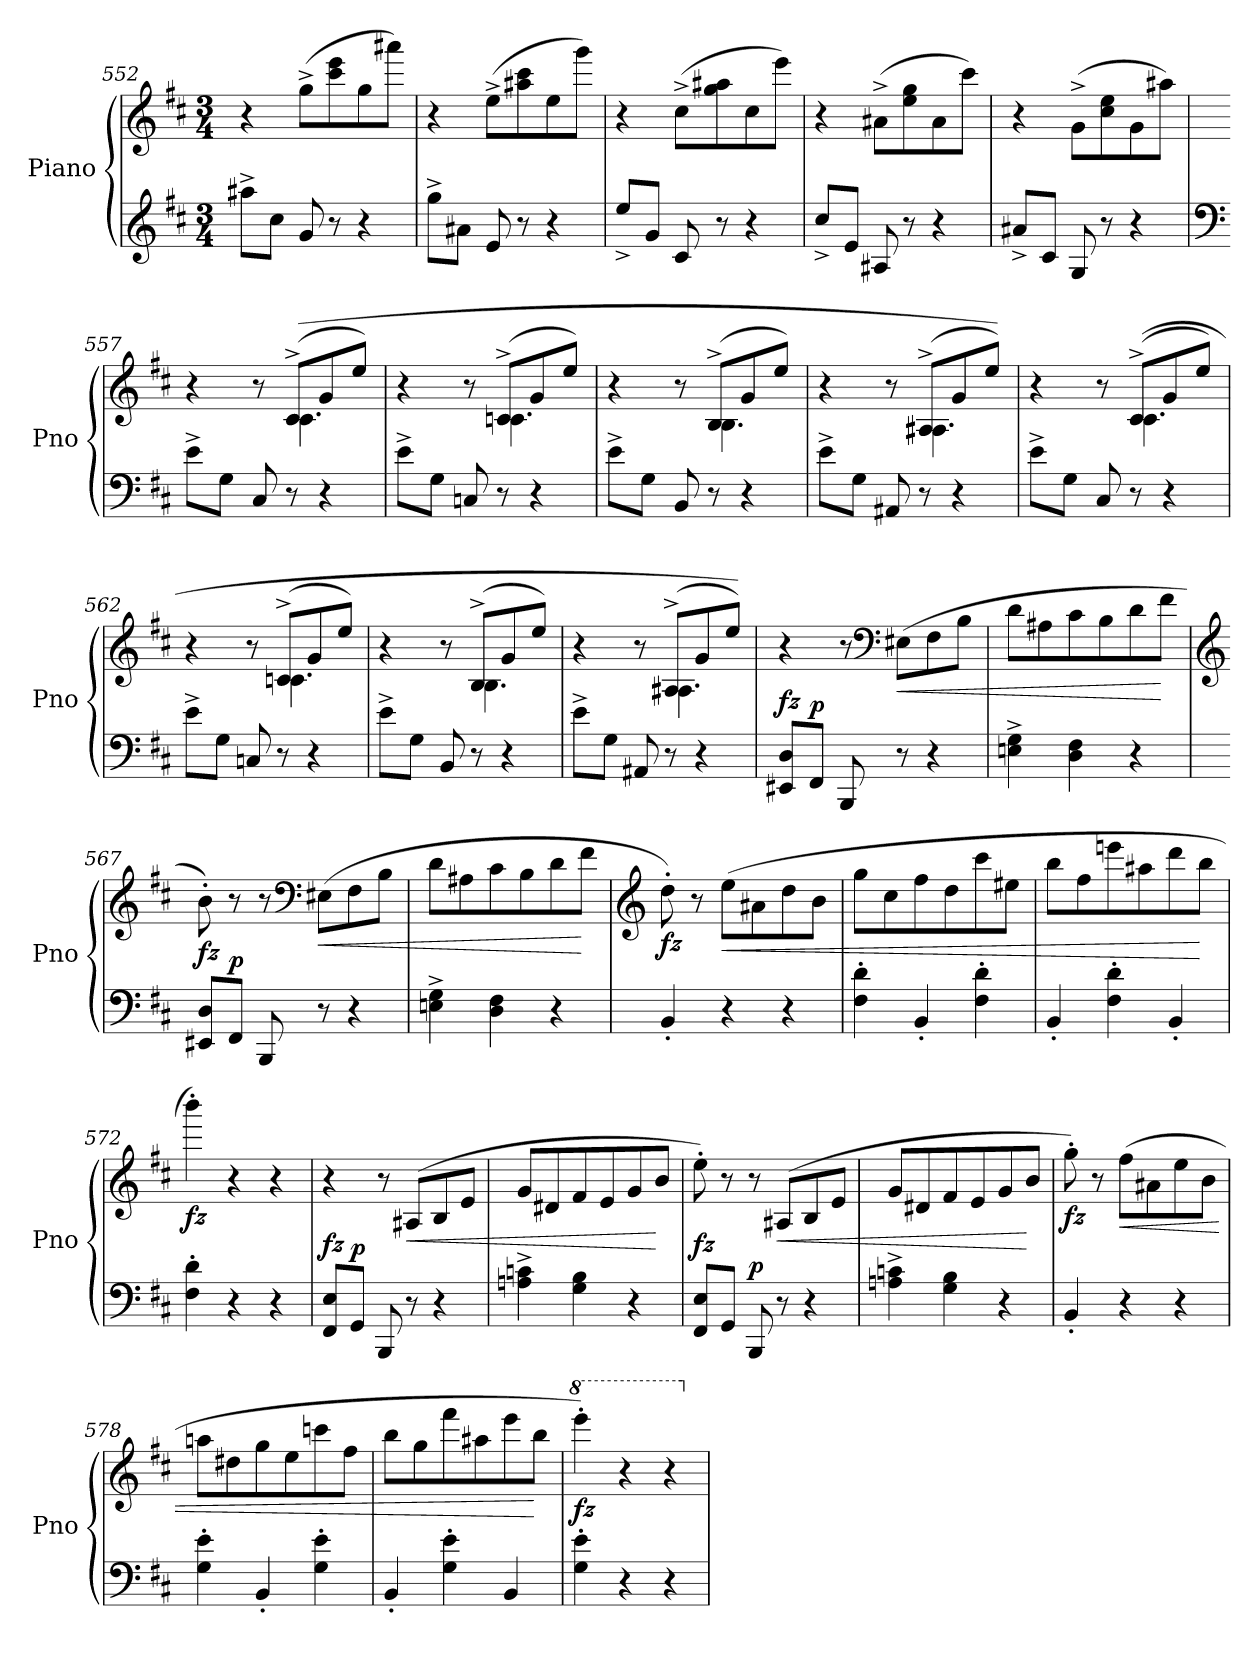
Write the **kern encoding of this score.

**kern	**kern	**dynam
*part1	*part1	*part1
*staff2	*staff1	*staff1/2
*I"Piano	*	*
*I'Pno	*	*
*clefG2	*clefG2	*
*k[f#c#]	*k[f#c#]	*
*M3/4	*M3/4	*
=552	=552	=552
8aa#X^\L	4r	.
8cc#\J	.	.
8g/	(8gg^\L	.
8r	8ccc#\ 8eee\	.
4r	8gg\	.
.	8aaa#X\J)	.
!!LO:LB:g=z
=553	=553	=553
8gg^\L	4r	.
8a#X\J	.	.
8e/	(>8ee^\L	.
8r	8aa#X\ 8ccc#\	.
4r	8ee\	.
.	8ggg\J)	.
=554	=554	=554
8ee^/L	4r	.
8g/J	.	.
8c#/	(8cc#^\L	.
8r	8gg\ 8aa#X\	.
4r	8cc#\	.
.	8eee\J)	.
=555	=555	=555
8cc#^/L	4r	.
8e/J	.	.
8A#X/	(8a#X^\L	.
8r	8ee\ 8gg\	.
4r	8a#\	.
.	8ccc#\J)	.
=556	=556	=556
8a#X^/L	4r	.
8c#/J	.	.
8G/	(8g^\L	.
8r	8cc#\ 8ee\	.
4r	8g\	.
.	8aa#X\J)	.
=557	=557	=557
*clefF4	*	*
*	*^	*
8e^\L	4r	4.ryy	.
8G\J	.	.	.
8C#/	8r	.	.
8r	((8c#^/L	4.c#\	.
4r	8g/	.	.
.	8ee/J)	.	.
!!LO:LB:g=z	!!
=558	=558	=558	=558
8e^\L	4r	4.ryy	.
8G\J	.	.	.
8Cn/	8r	.	.
8r	(8cn^/L	4.c\	.
4r	8g/	.	.
.	8ee/J)	.	.
!!LO:LB:g=z	!!
=559	=559	=559	=559
8e^\L	4r	4.ryy	.
8G\J	.	.	.
8BB/	8r	.	.
8r	(8B^/L	4.B\	.
4r	8g/	.	.
.	8ee/J)	.	.
=560	=560	=560	=560
8e^\L	4r	4.ryy	.
8G\J	.	.	.
8AA#X/	8r	.	.
8r	(8A#X^/L	4.A#\	.
4r	8g/	.	.
.	8ee/J))	.	.
=561	=561	=561	=561
8e^\L	4r	4.ryy	.
8G\J	.	.	.
8C#/	8r	.	.
8r	((8c#^/L	4.c#\	.
4r	8g/	.	.
.	8ee/J)	.	.
=562	=562	=562	=562
8e^\L	4r	4.ryy	.
8G\J	.	.	.
8Cn/	8r	.	.
8r	(8cn^/L	4.c\	.
4r	8g/	.	.
.	8ee/J)	.	.
=563	=563	=563	=563
8e^\L	4r	4.ryy	.
8G\J	.	.	.
8BB/	8r	.	.
8r	(8B^/L	4.B\	.
4r	8g/	.	.
.	8ee/J)	.	.
!!LO:LB:g=z	!!
=564	=564	=564	=564
8e^\L	4r	4.ryy	.
8G\J	.	.	.
8AA#X/	8r	.	.
8r	(8A#X^/L	4.A#\	.
4r	8g/	.	.
.	8ee/J))	.	.
*	*v	*v	*
!!LO:LB:g=z
=565	=565	=565
!	!	!LO:DY:a=2
8EE#X/ 8D/L	4r	fz
!	!	!LO:DY:a=2
8FF#/J	.	p
8BBB/	8r	.
*	*clefF4	*
!	!	!LO:HP:b
8r	(8E#X\L	<
4r	8F#\	.
.	8B\J	.
=566	=566	=566
4En\^ 4G\^	8d\L	.
.	8A#X\	.
4D\ 4F#\	8c#\	.
.	8B\	.
4r	8d\	.
.	8f#\J	[
=567	=567	=567
*	*clefG2	*
!	!	!LO:DY:b
8EE#X/ 8D/L	8b'\)	fz
!	!	!LO:DY:a=2
8FF#/J	8r	p
8BBB/	8r	.
*	*clefF4	*
!	!	!LO:HP:b
8r	(8E#X\L	<
4r	8F#\	.
.	8B\J	.
=568	=568	=568
4En\^ 4G\^	8d\L	.
.	8A#X\	.
4D\ 4F#\	8c#\	.
.	8B\	.
4r	8d\	.
.	8f#\J	[
=569	=569	=569
*	*clefG2	*
!	!	!LO:DY:b
4BB'/	8dd'\)	fz
.	8r	.
!	!	!LO:HP:b
4r	(8ee\L	<
.	8a#X\	.
4r	8dd\	.
.	8b\J	.
!!LO:LB:g=z
=570	=570	=570
4F#\' 4d\'	8gg\L	.
.	8cc#\	.
4BB'/	8ff#\	.
.	8dd\	.
4F#\' 4d\'	8ccc#\	.
.	8ee#X\J	.
!!LO:PB:g=z
=571	=571	=571
4BB'/	8bb\L	.
.	8ff#\	.
4F#\' 4d\'	8eeen\	.
.	8aa#X\	.
4BB'/	8ddd\	.
.	8bb\J	[
=572	=572	=572
!	!	!LO:DY:b
4F#\' 4d\'	4bbb'\)	fz
4r	4r	.
4r	4r	.
=573	=573	=573
!	!	!LO:DY:a=2
8FF#/ 8E/L	4r	fz
!	!	!LO:DY:a=2
8GG/J	.	p
8BBB/	8r	.
!	!	!LO:HP:b
8r	(8A#X/L	<
4r	8B/	.
.	8e/J	.
=574	=574	=574
4An\^ 4cn\^	8g/L	.
.	8d#X/	.
4G\ 4B\	8f#/	.
.	8e/	.
4r	8g/	.
.	8b/J	[
=575	=575	=575
!	!	!LO:DY:a=2
8FF#/ 8E/L	8ee'\)	fz
8GG/J	8r	.
!	!	!LO:DY:a=2
8BBB/	8r	p
!	!	!LO:HP:b
8r	(8A#X/L	<
4r	8B/	.
.	8e/J	.
=576	=576	=576
4An\^ 4cn\^	8g/L	.
.	8d#X/	.
4G\ 4B\	8f#/	.
.	8e/	.
4r	8g/	.
.	8b/J	[
!!LO:PB:g=z
=577	=577	=577
!	!	!LO:DY:b
4BB'/	8gg'\)	fz
.	8r	.
!	!	!LO:HP:b
4r	(8ff#\L	<
.	8a#X\	.
4r	8ee\	.
.	8b\J	.
!!LO:PB:g=z
=578	=578	=578
4G\' 4e\'	8aan\L	.
.	8dd#X\	.
4BB'/	8gg\	.
.	8ee\	.
4G\' 4e\'	8cccn\	.
.	8ff#\J	.
=579	=579	=579
4BB'/	8bb\L	.
.	8gg\	.
4G\' 4e\'	8fff#\	.
.	8aa#X\	.
4BB/	8eee\	.
.	8bb\J	[
=580	=580	=580
*	*8va	*
!	!	!LO:DY:b
4G\' 4e\'	4eeee'\)	fz
4r	4r	.
4r	4r	.
*	*X8va	*
=	=	=
*-	*-	*-
